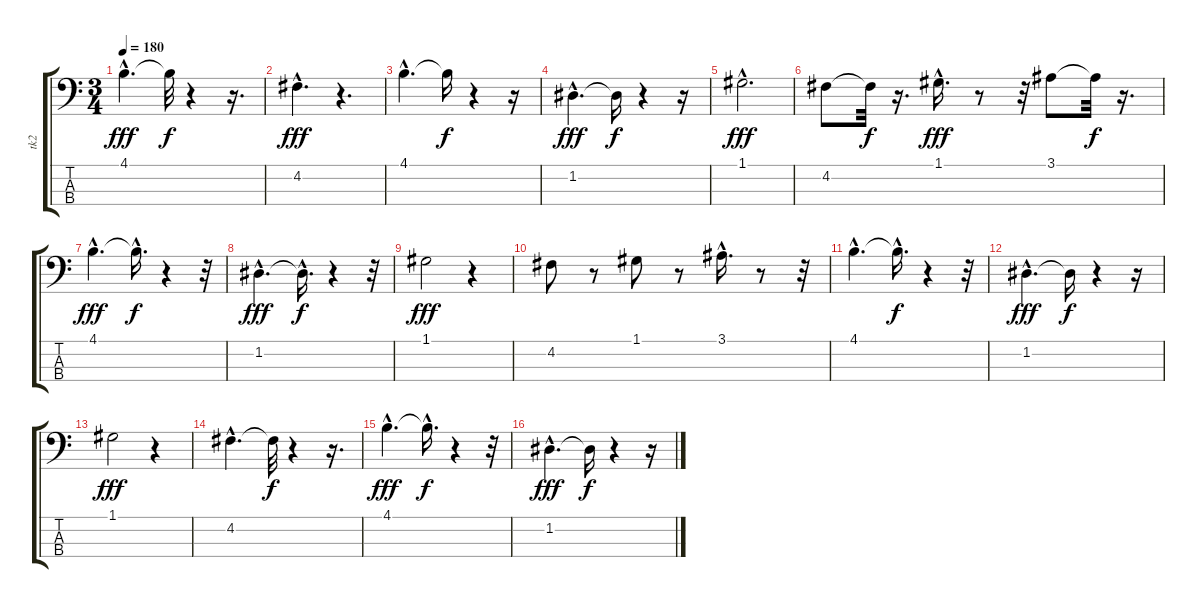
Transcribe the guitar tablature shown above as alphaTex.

\track ("tk2" "tk2") {instrument fretlessbass}
\staff {score tabs}
\tuning (G2 D2 A1 E1) {hide}
\ts (3 4)
\tempo 180
\clef f4
\ks c
4.1{hac}.4{d dy fff} 4.1{t}.32{dy f} r.4 r.16{d} |
4.2{hac}.4{d dy fff} r.4{d} |
4.1{hac}.4{d} 4.1{t}.16{dy f} r.4 r.16 |
1.2{hac}.4{d dy fff} 1.2{t}.16{dy f} r.4 r.16 |
1.1{hac}.2{d dy fff} |
4.2.8 4.2{t}.32{dy f} r.16{d} 1.1{hac}.16{d dy fff} r.8 r.32 3.1.8 3.1{t}.32{dy f} r.16{d} |
4.1{hac}.4{d dy fff} 4.1{hac t}.16{d dy f} r.4 r.32 |
1.2{hac}.4{d dy fff} 1.2{hac t}.16{d dy f} r.4 r.32 |
1.1.2{dy fff} r.4 |
4.2.8 r.8 1.1.8 r.8 3.1{hac}.16{d} r.8 r.32 |
4.1{hac}.4{d} 4.1{hac t}.16{d dy f} r.4 r.32 |
1.2{hac}.4{d dy fff} 1.2{t}.16{dy f} r.4 r.16 |
1.1.2{dy fff} r.4 |
4.2{hac}.4{d} 4.2{t}.32{dy f} r.4 r.16{d} |
4.1{hac}.4{d dy fff} 4.1{hac t}.16{d dy f} r.4 r.32 |
1.2{hac}.4{d dy fff} 1.2{t}.16{dy f} r.4 r.16
